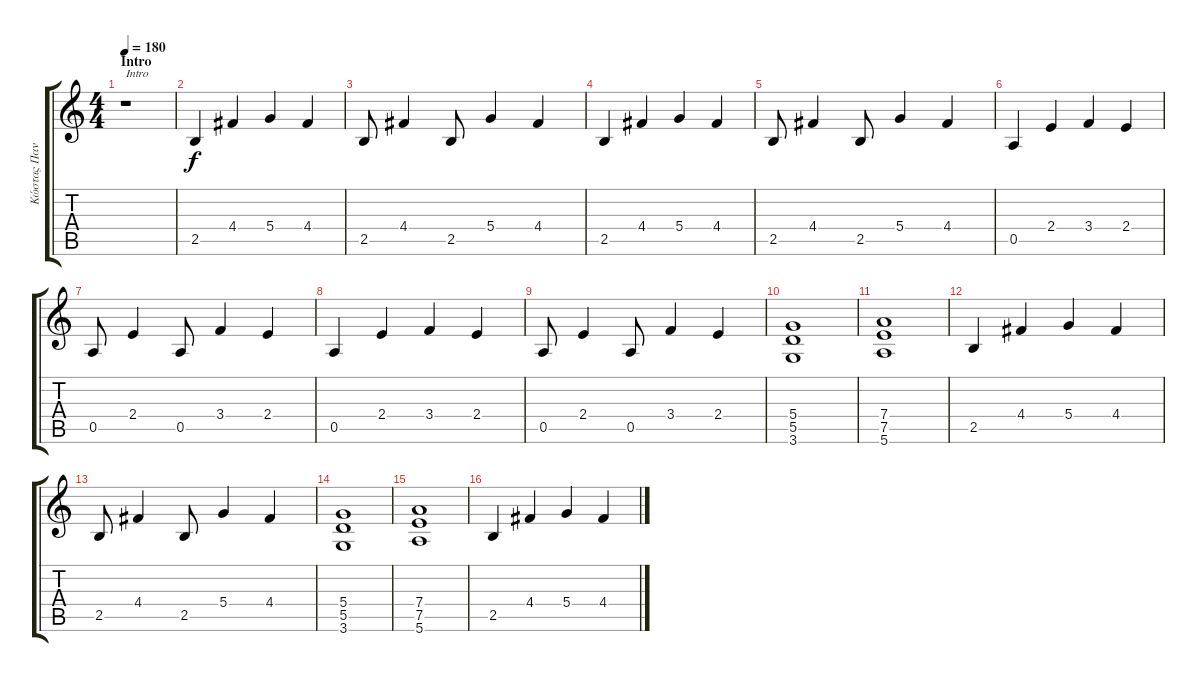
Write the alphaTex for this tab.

\track ("Κώστας Παντέλης (Kostas pantelis)" "Κώστας Παν") {instrument distortionguitar}
\staff {score tabs}
\tuning (E4 B3 G3 D3 A2 E2) {hide}
\ts (4 4)
\section ("" "Intro")
\tempo 180
\clef g2
\ks c
r.1{txt "Intro" dy f instrument distortionguitar} |
2.5.4 4.4.4 5.4.4 4.4.4 |
2.5.8 4.4.4 2.5.8 5.4.4 4.4.4 |
2.5.4 4.4.4 5.4.4 4.4.4 |
2.5.8 4.4.4 2.5.8 5.4.4 4.4.4 |
0.5.4 2.4.4 3.4.4 2.4.4 |
0.5.8 2.4.4 0.5.8 3.4.4 2.4.4 |
0.5.4 2.4.4 3.4.4 2.4.4 |
0.5.8 2.4.4 0.5.8 3.4.4 2.4.4 |
(5.4 5.5 3.6).1 |
(7.4 7.5 5.6).1 |
2.5.4 4.4.4 5.4.4 4.4.4 |
2.5.8 4.4.4 2.5.8 5.4.4 4.4.4 |
(5.4 5.5 3.6).1 |
(7.4 7.5 5.6).1 |
2.5.4 4.4.4 5.4.4 4.4.4
